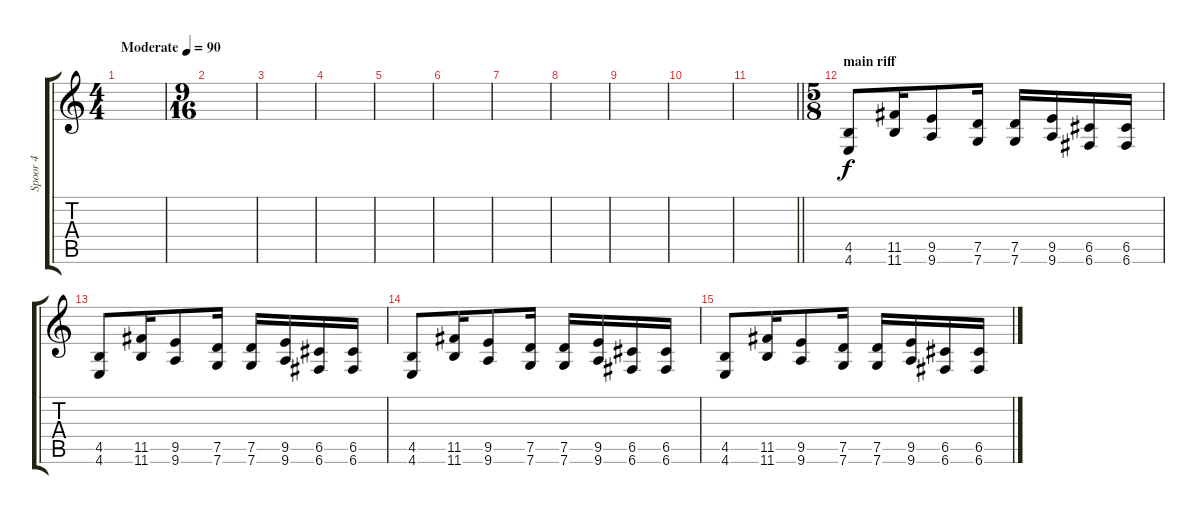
\track ("Spoor 4" "Spoor 4") {instrument distortionguitar}
\staff {score tabs}
\tuning (D4 A3 F3 C3 G2 C2) {hide}
\ts (4 4)
\tempo (90 "Moderate")
\clef g2
\ks c
|
\ts (9 16)
|
|
|
|
|
|
|
|
|
\barLineRight lightlight
|
\ts (5 8)
\section ("" "main riff")
(4.5 4.6).8 (11.5 11.6).16 (9.5 9.6).8 (7.5 7.6).16 (7.5 7.6).16 (9.5 9.6).16 (6.5 6.6).16 (6.5 6.6).16 |
(4.5 4.6).8 (11.5 11.6).16 (9.5 9.6).8 (7.5 7.6).16 (7.5 7.6).16 (9.5 9.6).16 (6.5 6.6).16 (6.5 6.6).16 |
(4.5 4.6).8 (11.5 11.6).16 (9.5 9.6).8 (7.5 7.6).16 (7.5 7.6).16 (9.5 9.6).16 (6.5 6.6).16 (6.5 6.6).16 |
(4.5 4.6).8 (11.5 11.6).16 (9.5 9.6).8 (7.5 7.6).16 (7.5 7.6).16 (9.5 9.6).16 (6.5 6.6).16 (6.5 6.6).16
